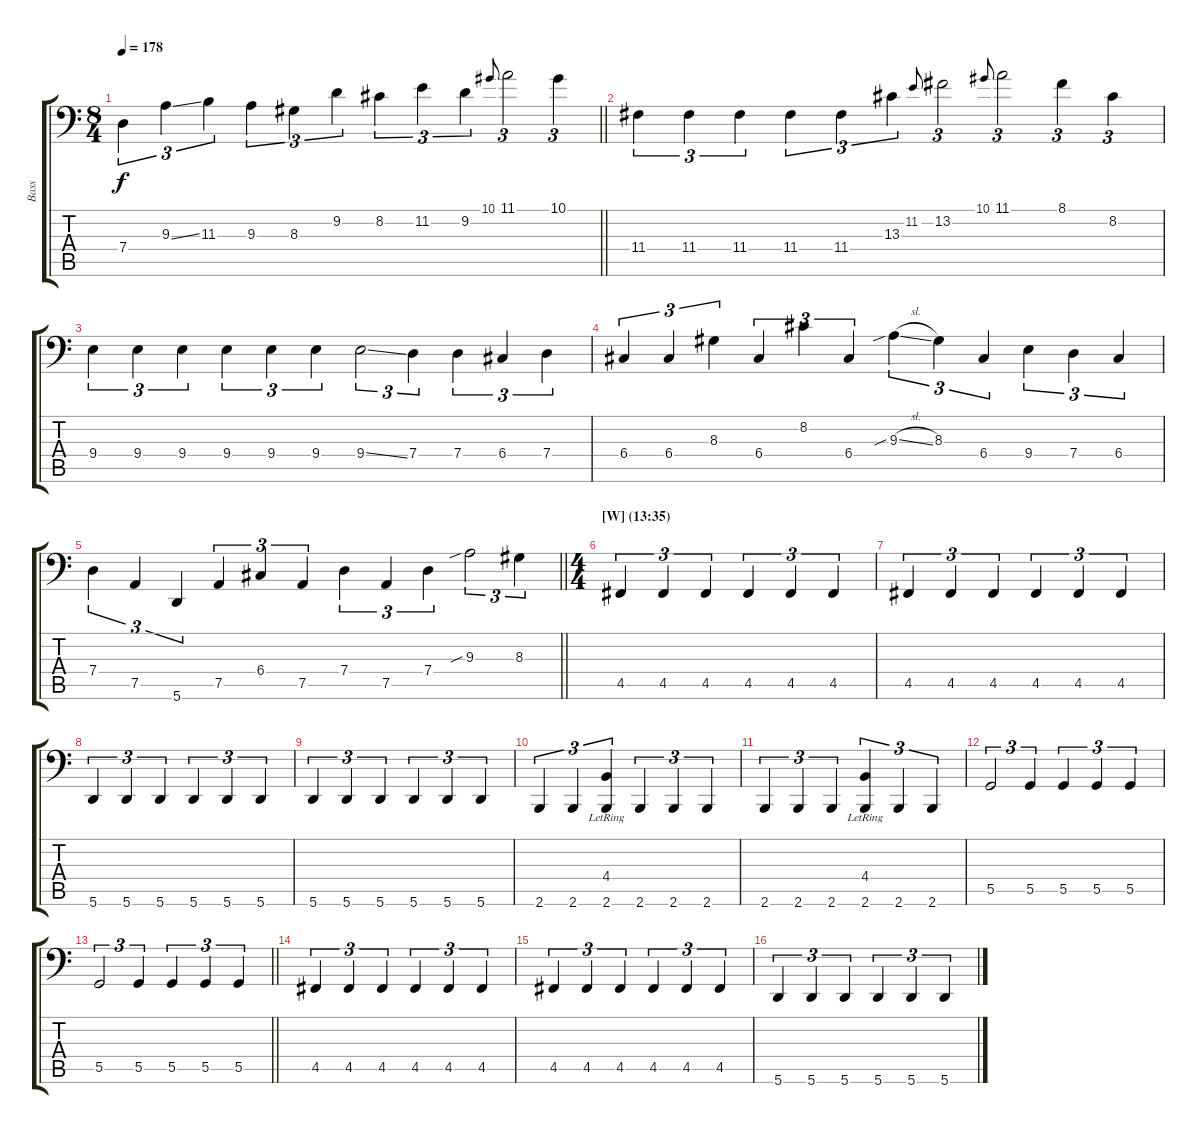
\track ("Bass" "Bass") {instrument electricbassfinger}
\staff {score tabs}
\tuning (Bb2 F2 C2 G1 D1 A0) {hide}
\ts (8 4)
\tempo 178
\clef f4
\barLineRight lightlight
\ks c
7.4.4{tu (3 2) dy f} 9.3{ss}.4{tu (3 2)} 11.3.4{tu (3 2)} 9.3.4{tu (3 2)} 8.3.4{tu (3 2)} 9.2.4{tu (3 2)} 8.2.4{tu (3 2)} 11.2.4{tu (3 2)} 9.2.4{tu (3 2)} 10.1.8{gr onbeat} 11.1.2{tu (3 2)} 10.1.4{tu (3 2)} |
11.4.4{tu (3 2)} 11.4.4{tu (3 2)} 11.4.4{tu (3 2)} 11.4.4{tu (3 2)} 11.4.4{tu (3 2)} 13.3.4{tu (3 2)} 11.2.8{gr onbeat} 13.2.2{tu (3 2)} 10.1.8{gr onbeat} 11.1.2{tu (3 2)} 8.1.4{tu (3 2)} 8.2.4{tu (3 2)} |
9.4.4{tu (3 2)} 9.4.4{tu (3 2)} 9.4.4{tu (3 2)} 9.4.4{tu (3 2)} 9.4.4{tu (3 2)} 9.4.4{tu (3 2)} 9.4{ss}.2{tu (3 2)} 7.4.4{tu (3 2)} 7.4.4{tu (3 2)} 6.4.4{tu (3 2)} 7.4.4{tu (3 2)} |
6.4.4{tu (3 2)} 6.4.4{tu (3 2)} 8.3.4{tu (3 2)} 6.4.4{tu (3 2)} 8.2.4{tu (3 2)} 6.4.4{tu (3 2)} 9.3{sib sl}.4{tu (3 2)} 8.3.4{tu (3 2)} 6.4.4{tu (3 2)} 9.4.4{tu (3 2)} 7.4.4{tu (3 2)} 6.4.4{tu (3 2)} |
\barLineRight lightlight
7.4.4{tu (3 2)} 7.5.4{tu (3 2)} 5.6.4{tu (3 2)} 7.5.4{tu (3 2)} 6.4.4{tu (3 2)} 7.5.4{tu (3 2)} 7.4.4{tu (3 2)} 7.5.4{tu (3 2)} 7.4.4{tu (3 2)} 9.3{sib}.2{tu (3 2)} 8.3.4{tu (3 2)} |
\ts (4 4)
\section ("" "[W] (13:35)")
4.5.4{tu (3 2)} 4.5.4{tu (3 2)} 4.5.4{tu (3 2)} 4.5.4{tu (3 2)} 4.5.4{tu (3 2)} 4.5.4{tu (3 2)} |
4.5.4{tu (3 2)} 4.5.4{tu (3 2)} 4.5.4{tu (3 2)} 4.5.4{tu (3 2)} 4.5.4{tu (3 2)} 4.5.4{tu (3 2)} |
5.6.4{tu (3 2)} 5.6.4{tu (3 2)} 5.6.4{tu (3 2)} 5.6.4{tu (3 2)} 5.6.4{tu (3 2)} 5.6.4{tu (3 2)} |
5.6.4{tu (3 2)} 5.6.4{tu (3 2)} 5.6.4{tu (3 2)} 5.6.4{tu (3 2)} 5.6.4{tu (3 2)} 5.6.4{tu (3 2)} |
2.6.4{tu (3 2)} 2.6.4{tu (3 2)} (4.4{lr} 2.6).4{tu (3 2)} 2.6.4{tu (3 2)} 2.6.4{tu (3 2)} 2.6.4{tu (3 2)} |
2.6.4{tu (3 2)} 2.6.4{tu (3 2)} 2.6.4{tu (3 2)} (4.4{lr} 2.6).4{tu (3 2)} 2.6.4{tu (3 2)} 2.6.4{tu (3 2)} |
5.5.2{tu (3 2)} 5.5.4{tu (3 2)} 5.5.4{tu (3 2)} 5.5.4{tu (3 2)} 5.5.4{tu (3 2)} |
\barLineRight lightlight
5.5.2{tu (3 2)} 5.5.4{tu (3 2)} 5.5.4{tu (3 2)} 5.5.4{tu (3 2)} 5.5.4{tu (3 2)} |
4.5.4{tu (3 2)} 4.5.4{tu (3 2)} 4.5.4{tu (3 2)} 4.5.4{tu (3 2)} 4.5.4{tu (3 2)} 4.5.4{tu (3 2)} |
4.5.4{tu (3 2)} 4.5.4{tu (3 2)} 4.5.4{tu (3 2)} 4.5.4{tu (3 2)} 4.5.4{tu (3 2)} 4.5.4{tu (3 2)} |
5.6.4{tu (3 2)} 5.6.4{tu (3 2)} 5.6.4{tu (3 2)} 5.6.4{tu (3 2)} 5.6.4{tu (3 2)} 5.6.4{tu (3 2)}
